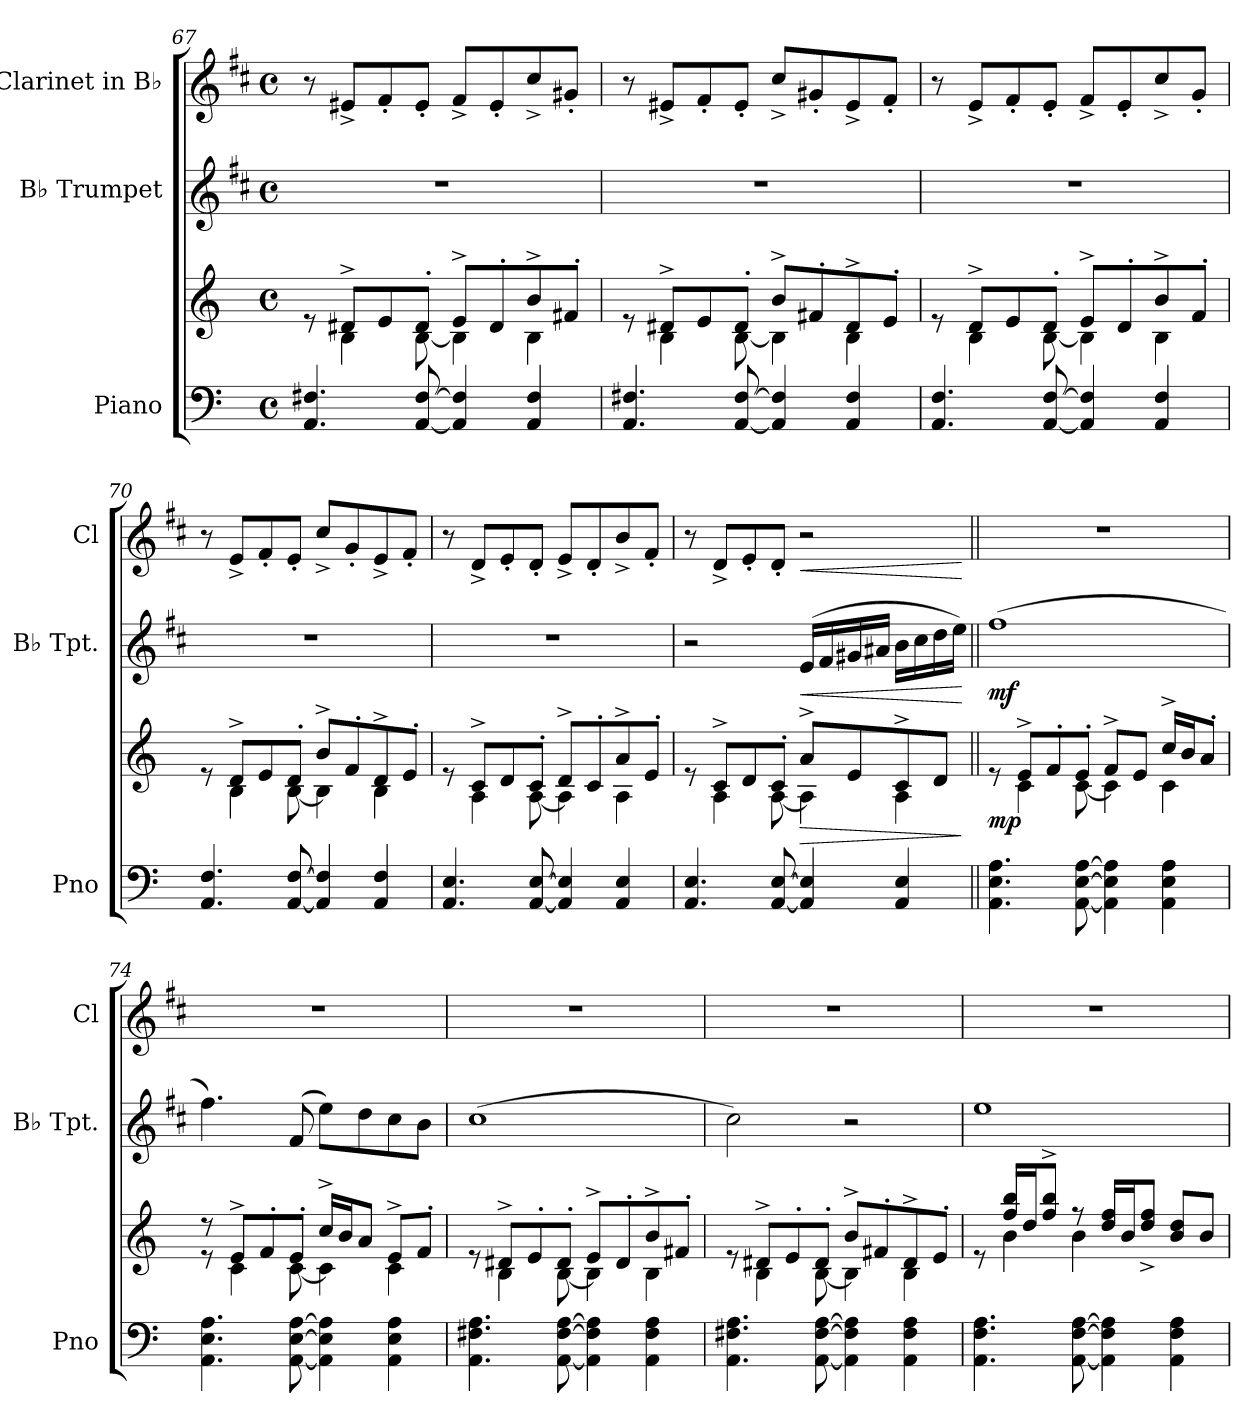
**kern	**kern	**dynam	**kern	**dynam	**kern	**dynam
*part3	*part3	*part3	*part2	*part2	*part1	*part1
*staff4	*staff3	*staff3/4	*staff2	*staff2	*staff1	*staff1
*I"Piano	*	*	*I"B♭ Trumpet	*	*I"Clarinet in B♭	*
*I'Pno	*	*	*I'B♭ Tpt.	*	*I'Cl	*
*clefF4	*clefG2	*	*clefG2	*	*clefG2	*
*	*	*	*ITrd1c2	*	*ITrd1c2	*
*k[]	*k[]	*	*k[]	*	*k[]	*
*M4/4	*M4/4	*	*M4/4	*	*M4/4	*
*met(c)	*met(c)	*	*met(c)	*	*met(c)	*
=67	=67	=67	=67	=67	=67	=67
*	*^	*	*	*	*	*
4.AA/ 4.F#X/	8re	8ryy	.	1r	.	8r	.
.	8d#X^/L	4B\	.	.	.	8d#X^/L	.
.	8e/	.	.	.	.	8e'/	.
[8AA/ [8F#/	8d#'/J	[8B\	.	.	.	8d#'/J	.
4AA/] 4F#/]	8e^/L	4B\]	.	.	.	8e^/L	.
.	8d#'/	.	.	.	.	8d#'/	.
4AA/ 4F#/	8b^/	4B\	.	.	.	8b^/	.
.	8f#X'/J	.	.	.	.	8f#X'/J	.
=68	=68	=68	=68	=68	=68	=68	=68
4.AA/ 4.F#X/	8re	8ryy	.	1r	.	8r	.
.	8d#X^/L	4B\	.	.	.	8d#X^/L	.
.	8e/	.	.	.	.	8e'/	.
[8AA/ [8F#/	8d#'/J	[8B\	.	.	.	8d#'/J	.
4AA/] 4F#/]	8b^/L	4B\]	.	.	.	8b^/L	.
.	8f#X'/	.	.	.	.	8f#X'/	.
4AA/ 4F#/	8d#^/	4B\	.	.	.	8d#^/	.
.	8e'/J	.	.	.	.	8e'/J	.
=69	=69	=69	=69	=69	=69	=69	=69
4.AA/ 4.F/	8re	8ryy	.	1r	.	8r	.
.	8d^/L	4B\	.	.	.	8d^/L	.
.	8e/	.	.	.	.	8e'/	.
[8AA/ [8F/	8d'/J	[8B\	.	.	.	8d'/J	.
4AA/] 4F/]	8e^/L	4B\]	.	.	.	8e^/L	.
.	8d'/	.	.	.	.	8d'/	.
4AA/ 4F/	8b^/	4B\	.	.	.	8b^/	.
.	8f'/J	.	.	.	.	8f'/J	.
!!LO:PB:g=z
=70	=70	=70	=70	=70	=70	=70	=70
4.AA/ 4.F/	8re	8ryy	.	1r	.	8r	.
.	8d^/L	4B\	.	.	.	8d^/L	.
.	8e/	.	.	.	.	8e'/	.
[8AA/ [8F/	8d'/J	[8B\	.	.	.	8d'/J	.
4AA/] 4F/]	8b^/L	4B\]	.	.	.	8b^/L	.
.	8f'/	.	.	.	.	8f'/	.
4AA/ 4F/	8d^/	4B\	.	.	.	8d^/	.
.	8e'/J	.	.	.	.	8e'/J	.
=71	=71	=71	=71	=71	=71	=71	=71
4.AA/ 4.E/	8re	8ryy	.	1r	.	8r	.
.	8c^/L	4A\	.	.	.	8c^/L	.
.	8d/	.	.	.	.	8d'/	.
[8AA/ [8E/	8c'/J	[8A\	.	.	.	8c'/J	.
4AA/] 4E/]	8d^/L	4A\]	.	.	.	8d^/L	.
.	8c'/	.	.	.	.	8c'/	.
4AA/ 4E/	8a^/	4A\	.	.	.	8a^/	.
.	8e'/J	.	.	.	.	8e'/J	.
=72	=72	=72	=72	=72	=72	=72	=72
4.AA/ 4.E/	8re	8ryy	.	2r	.	8r	.
.	8c^/L	4A\	.	.	.	8c^/L	.
.	8d/	.	.	.	.	8d'/	.
[8AA/ [8E/	8c'/J	[8A\	.	.	.	8c'/J	.
!	!	!	!LO:HP:b	!	!LO:HP:b	!	!LO:HP:b
4AA/] 4E/]	8a^/L	4A\]	>	(>16d/LL	<	2r	<
.	.	.	.	16e/	.	.	.
.	8e/	.	.	16f#X/	.	.	.
.	.	.	.	16g#X/JJ	.	.	.
4AA/ 4E/	8c^/	4A\	.	16a\LL	.	.	.
.	.	.	.	16b\	.	.	.
.	8d/J	.	.	16cc\	.	.	.
.	.	.	.	16dd\JJ)	.	.	.
*	*v	*v	*	*	*	*	*
.	.	]	.	[	.	[
=73||	=73||	=73||	=73||	=73||	=73||	=73||
*	*^	*	*	*	*	*
!	!	!	!LO:DY:b	!	!LO:DY:b	!	!
4.AA\ 4.E\ 4.A\	8re	8ryy	mp	(1ee	mf	1r	.
.	8e^/L	4c\	.	.	.	.	.
.	8f'/	.	.	.	.	.	.
[8AA\ [8E\ [8A\	8e'/J	[8c\	.	.	.	.	.
4AA\] 4E\] 4A\]	8f^/L	4c\]	.	.	.	.	.
.	8e/J	.	.	.	.	.	.
4AA\ 4E\ 4A\	16cc^/LL	4c\	.	.	.	.	.
.	16b/J	.	.	.	.	.	.
.	8a'/J	.	.	.	.	.	.
!!LO:LB:g=z
=74	=74	=74	=74	=74	=74	=74	=74
4.AA\ 4.E\ 4.A\	8r	8re	.	4.ee\)	.	1r	.
.	8e^/L	4c\	.	.	.	.	.
.	8f'/	.	.	.	.	.	.
[8AA\ [8E\ [8A\	8e'/J	[8c\	.	(8e/	.	.	.
4AA\] 4E\] 4A\]	16cc^/LL	4c\]	.	8dd\L)	.	.	.
.	16b/J	.	.	.	.	.	.
.	8a/J	.	.	8cc\	.	.	.
4AA\ 4E\ 4A\	8e^/L	4c\	.	8b\	.	.	.
.	8f'/J	.	.	8a\J	.	.	.
=75	=75	=75	=75	=75	=75	=75	=75
4.AA\ 4.F#X\ 4.A\	8re	8ryy	.	(1b	.	1r	.
.	8d#X^/L	4B\	.	.	.	.	.
.	8e'/	.	.	.	.	.	.
[8AA\ [8F#\ [8A\	8d#'/J	[8B\	.	.	.	.	.
4AA\] 4F#\] 4A\]	8e^/L	4B\]	.	.	.	.	.
.	8d#'/	.	.	.	.	.	.
4AA\ 4F#\ 4A\	8b^/	4B\	.	.	.	.	.
.	8f#X'/J	.	.	.	.	.	.
=76	=76	=76	=76	=76	=76	=76	=76
4.AA\ 4.F#X\ 4.A\	8re	8ryy	.	2b\)	.	1r	.
.	8d#X^/L	4B\	.	.	.	.	.
.	8e'/	.	.	.	.	.	.
[8AA\ [8F#\ [8A\	8d#'/J	[8B\	.	.	.	.	.
4AA\] 4F#\] 4A\]	8b^/L	4B\]	.	2r	.	.	.
.	8f#X'/	.	.	.	.	.	.
4AA\ 4F#\ 4A\	8d#^/	4B\	.	.	.	.	.
.	8e'/J	.	.	.	.	.	.
=77	=77	=77	=77	=77	=77	=77	=77
4.AA\ 4.F\ 4.A\	8re	8ryy	.	1dd	.	1r	.
.	16ff/ 16bb/LL	4b\	.	.	.	.	.
.	16dd/J	.	.	.	.	.	.
.	8ff/^ 8bb/^J	.	.	.	.	.	.
[8AA\ [8F\ [8A\	8r	4b\	.	.	.	.	.
4AA\] 4F\] 4A\]	16dd/ 16ff/LL	.	.	.	.	.	.
.	16b/J	.	.	.	.	.	.
.	8dd/^ 8ff/^J	4.ryy	.	.	.	.	.
4AA\ 4F\ 4A\	8b/ 8dd/L	.	.	.	.	.	.
.	8b/J	.	.	.	.	.	.
*	*v	*v	*	*	*	*	*
=	=	=	=	=	=	=
*-	*-	*-	*-	*-	*-	*-
